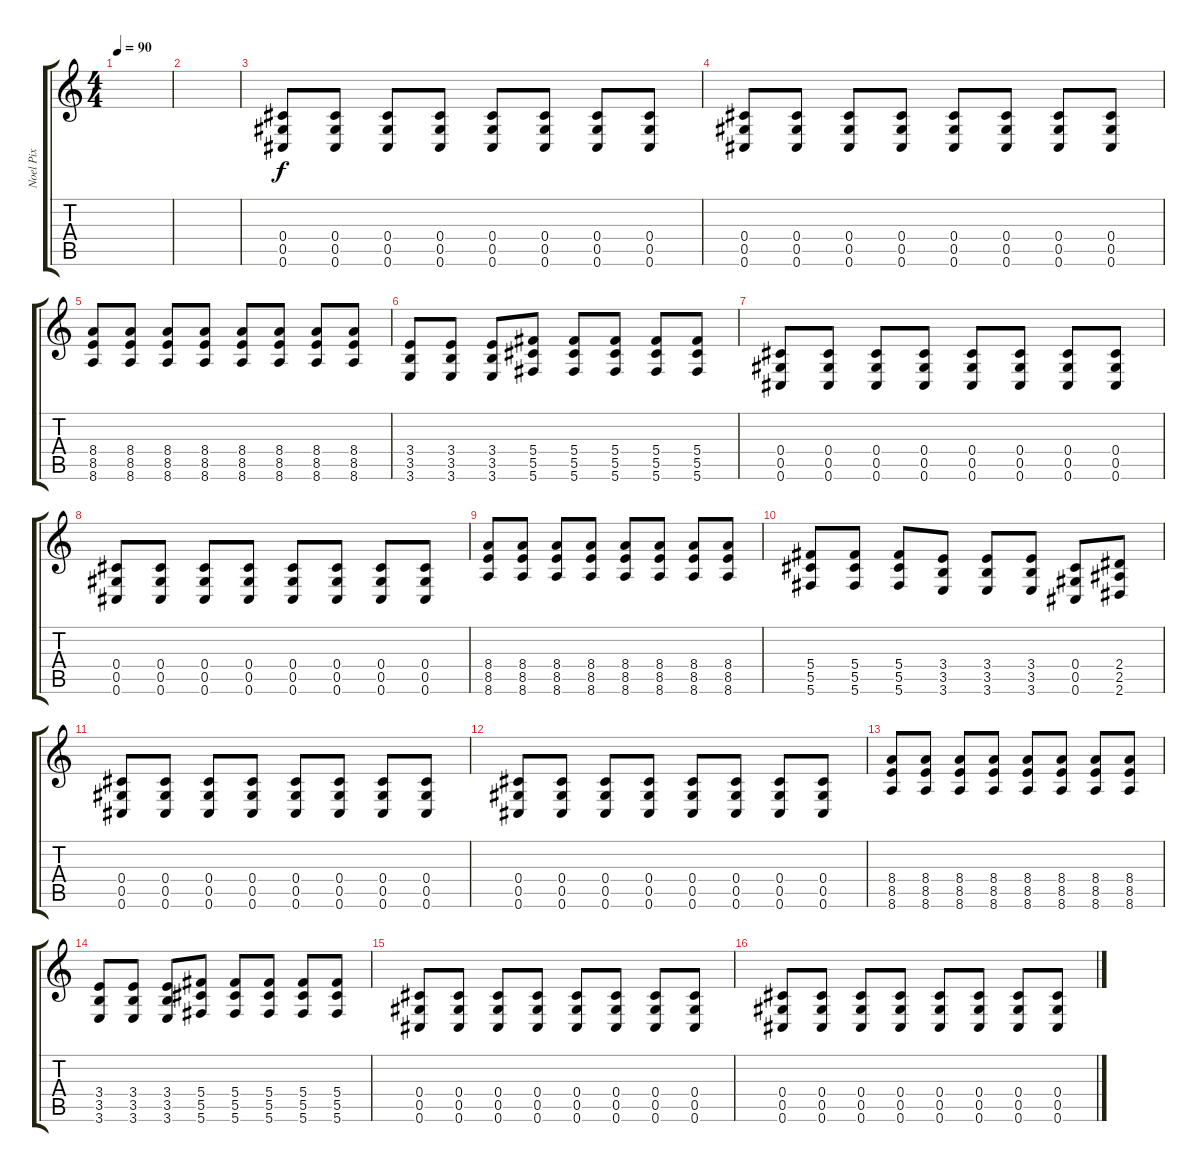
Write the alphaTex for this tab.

\track ("Noel Pix" "Noel Pix") {instrument distortionguitar}
\staff {score tabs}
\tuning (Eb4 Bb3 Gb3 Db3 Ab2 Db2) {hide}
\ts (4 4)
\tempo 90
\clef g2
\ks c
|
|
(0.4 0.5 0.6).8 (0.4 0.5 0.6).8 (0.4 0.5 0.6).8 (0.4 0.5 0.6).8 (0.4 0.5 0.6).8 (0.4 0.5 0.6).8 (0.4 0.5 0.6).8 (0.4 0.5 0.6).8 |
(0.4 0.5 0.6).8 (0.4 0.5 0.6).8 (0.4 0.5 0.6).8 (0.4 0.5 0.6).8 (0.4 0.5 0.6).8 (0.4 0.5 0.6).8 (0.4 0.5 0.6).8 (0.4 0.5 0.6).8 |
(8.4 8.5 8.6).8 (8.4 8.5 8.6).8 (8.4 8.5 8.6).8 (8.4 8.5 8.6).8 (8.4 8.5 8.6).8 (8.4 8.5 8.6).8 (8.4 8.5 8.6).8 (8.4 8.5 8.6).8 |
(3.4 3.5 3.6).8 (3.4 3.5 3.6).8 (3.4 3.5 3.6).8 (5.4 5.5 5.6).8 (5.4 5.5 5.6).8 (5.4 5.5 5.6).8 (5.4 5.5 5.6).8 (5.4 5.5 5.6).8 |
(0.4 0.5 0.6).8 (0.4 0.5 0.6).8 (0.4 0.5 0.6).8 (0.4 0.5 0.6).8 (0.4 0.5 0.6).8 (0.4 0.5 0.6).8 (0.4 0.5 0.6).8 (0.4 0.5 0.6).8 |
(0.4 0.5 0.6).8 (0.4 0.5 0.6).8 (0.4 0.5 0.6).8 (0.4 0.5 0.6).8 (0.4 0.5 0.6).8 (0.4 0.5 0.6).8 (0.4 0.5 0.6).8 (0.4 0.5 0.6).8 |
(8.4 8.5 8.6).8 (8.4 8.5 8.6).8 (8.4 8.5 8.6).8 (8.4 8.5 8.6).8 (8.4 8.5 8.6).8 (8.4 8.5 8.6).8 (8.4 8.5 8.6).8 (8.4 8.5 8.6).8 |
(5.4 5.5 5.6).8 (5.4 5.5 5.6).8 (5.4 5.5 5.6).8 (3.4 3.5 3.6).8 (3.4 3.5 3.6).8 (3.4 3.5 3.6).8 (0.4 0.5 0.6).8 (2.4 2.5 2.6).8 |
(0.4 0.5 0.6).8 (0.4 0.5 0.6).8 (0.4 0.5 0.6).8 (0.4 0.5 0.6).8 (0.4 0.5 0.6).8 (0.4 0.5 0.6).8 (0.4 0.5 0.6).8 (0.4 0.5 0.6).8 |
(0.4 0.5 0.6).8 (0.4 0.5 0.6).8 (0.4 0.5 0.6).8 (0.4 0.5 0.6).8 (0.4 0.5 0.6).8 (0.4 0.5 0.6).8 (0.4 0.5 0.6).8 (0.4 0.5 0.6).8 |
(8.4 8.5 8.6).8 (8.4 8.5 8.6).8 (8.4 8.5 8.6).8 (8.4 8.5 8.6).8 (8.4 8.5 8.6).8 (8.4 8.5 8.6).8 (8.4 8.5 8.6).8 (8.4 8.5 8.6).8 |
(3.4 3.5 3.6).8 (3.4 3.5 3.6).8 (3.4 3.5 3.6).8 (5.4 5.5 5.6).8 (5.4 5.5 5.6).8 (5.4 5.5 5.6).8 (5.4 5.5 5.6).8 (5.4 5.5 5.6).8 |
(0.4 0.5 0.6).8 (0.4 0.5 0.6).8 (0.4 0.5 0.6).8 (0.4 0.5 0.6).8 (0.4 0.5 0.6).8 (0.4 0.5 0.6).8 (0.4 0.5 0.6).8 (0.4 0.5 0.6).8 |
(0.4 0.5 0.6).8 (0.4 0.5 0.6).8 (0.4 0.5 0.6).8 (0.4 0.5 0.6).8 (0.4 0.5 0.6).8 (0.4 0.5 0.6).8 (0.4 0.5 0.6).8 (0.4 0.5 0.6).8
